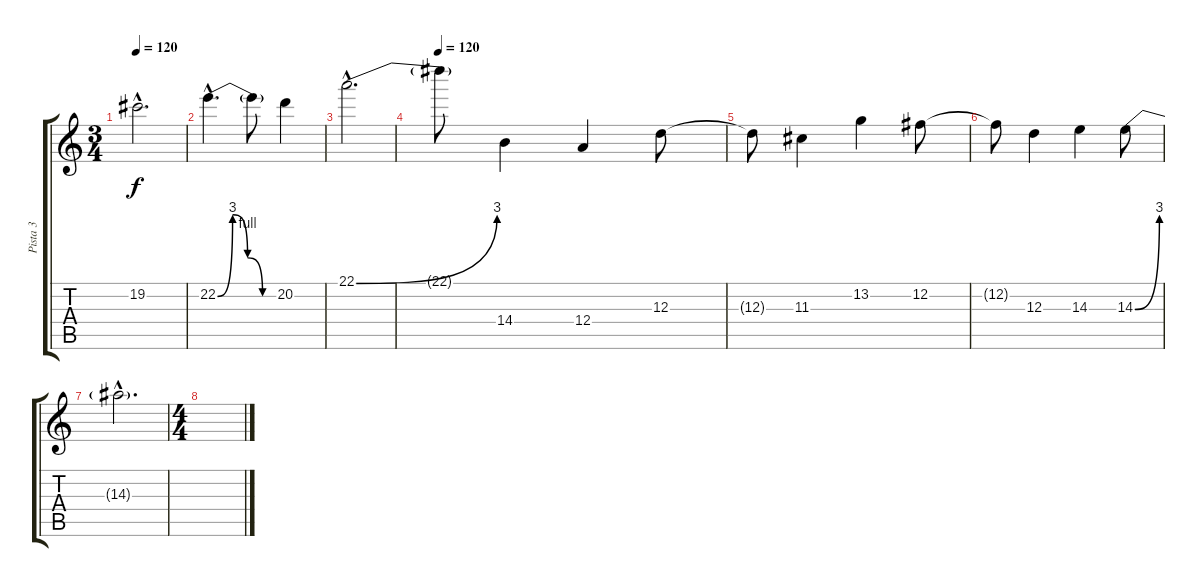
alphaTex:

\track ("Pista 3" "Pista 3") {instrument distortionguitar}
\staff {score tabs}
\tuning (B3 Gb3 D3 A2 E2 B1) {hide}
\ts (3 4)
\tempo 120
\clef g2
\ks c
19.2{hac}.2{d dy f} |
22.2{be (custom 0 0 15 12 30 4 45 0 60 0) hac}.4{d} 22.2{t}.8 20.2.4 |
22.1{be (bend 0 0 60 12) hac}.2{d} |
\tempo 120
22.1{t}.8 14.4.4 12.4.4 12.3.8 |
12.3{t}.8 11.3.4 13.2.4 12.2.8 |
12.2{t}.8 12.3.4 14.3.4 14.3{be (bend 0 0 60 12)}.8 |
14.3{hac t}.2{d} |
\ts (4 4)
